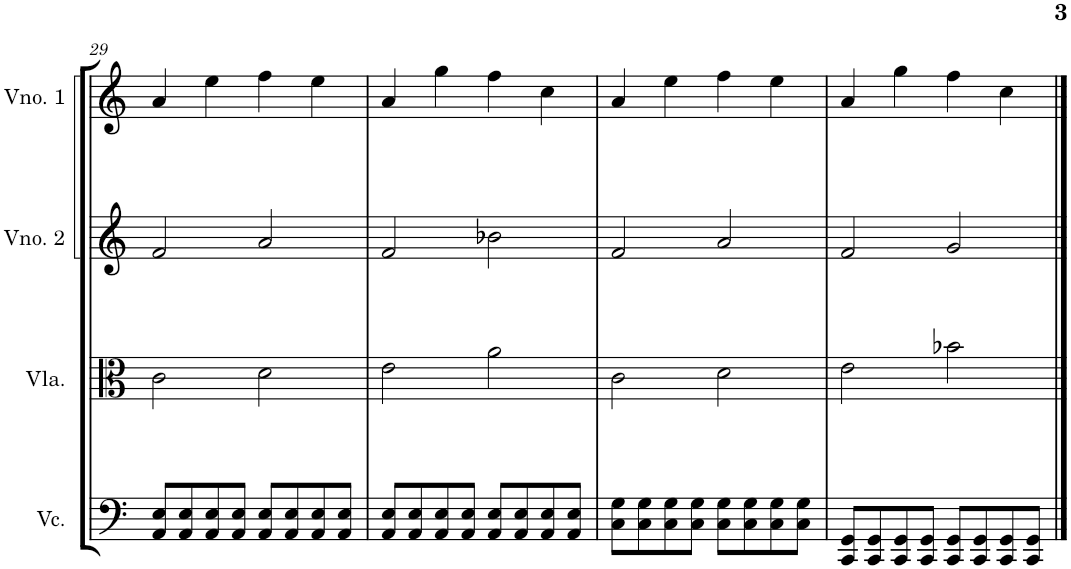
**kern	**kern	**kern	**kern
*part4	*part3	*part2	*part1
*staff4	*staff3	*staff2	*staff1
*I"Violoncelo	*I"Viola	*I"Violino 2	*I"Violino 1
*I'Vc.	*I'Vla.	*I'Vno. 2	*I'Vno. 1
!!LO:PB:g=z
*clefF4	*clefC3	*clefG2	*clefG2
*k[]	*k[]	*k[]	*k[]
*M4/4	*M4/4	*M4/4	*M4/4
=29	=29	=29	=29
8AA/ 8E/L	2c\	2f/	4a/
8AA/ 8E/	.	.	.
8AA/ 8E/	.	.	4ee\
8AA/ 8E/J	.	.	.
8AA/ 8E/L	2d\	2a/	4ff\
8AA/ 8E/	.	.	.
8AA/ 8E/	.	.	4ee\
8AA/ 8E/J	.	.	.
=30	=30	=30	=30
8AA/ 8E/L	2e\	2f/	4a/
8AA/ 8E/	.	.	.
8AA/ 8E/	.	.	4gg\
8AA/ 8E/J	.	.	.
8AA/ 8E/L	2a\	2b-X\	4ff\
8AA/ 8E/	.	.	.
8AA/ 8E/	.	.	4cc\
8AA/ 8E/J	.	.	.
=31	=31	=31	=31
8C\ 8G\L	2c\	2f/	4a/
8C\ 8G\	.	.	.
8C\ 8G\	.	.	4ee\
8C\ 8G\J	.	.	.
8C\ 8G\L	2d\	2a/	4ff\
8C\ 8G\	.	.	.
8C\ 8G\	.	.	4ee\
8C\ 8G\J	.	.	.
=32	=32	=32	=32
8CC/ 8GG/L	2e\	2f/	4a/
8CC/ 8GG/	.	.	.
8CC/ 8GG/	.	.	4gg\
8CC/ 8GG/J	.	.	.
8CC/ 8GG/L	2b-X\	2g/	4ff\
8CC/ 8GG/	.	.	.
8CC/ 8GG/	.	.	4cc\
8CC/ 8GG/J	.	.	.
==	==	==	==
*-	*-	*-	*-
